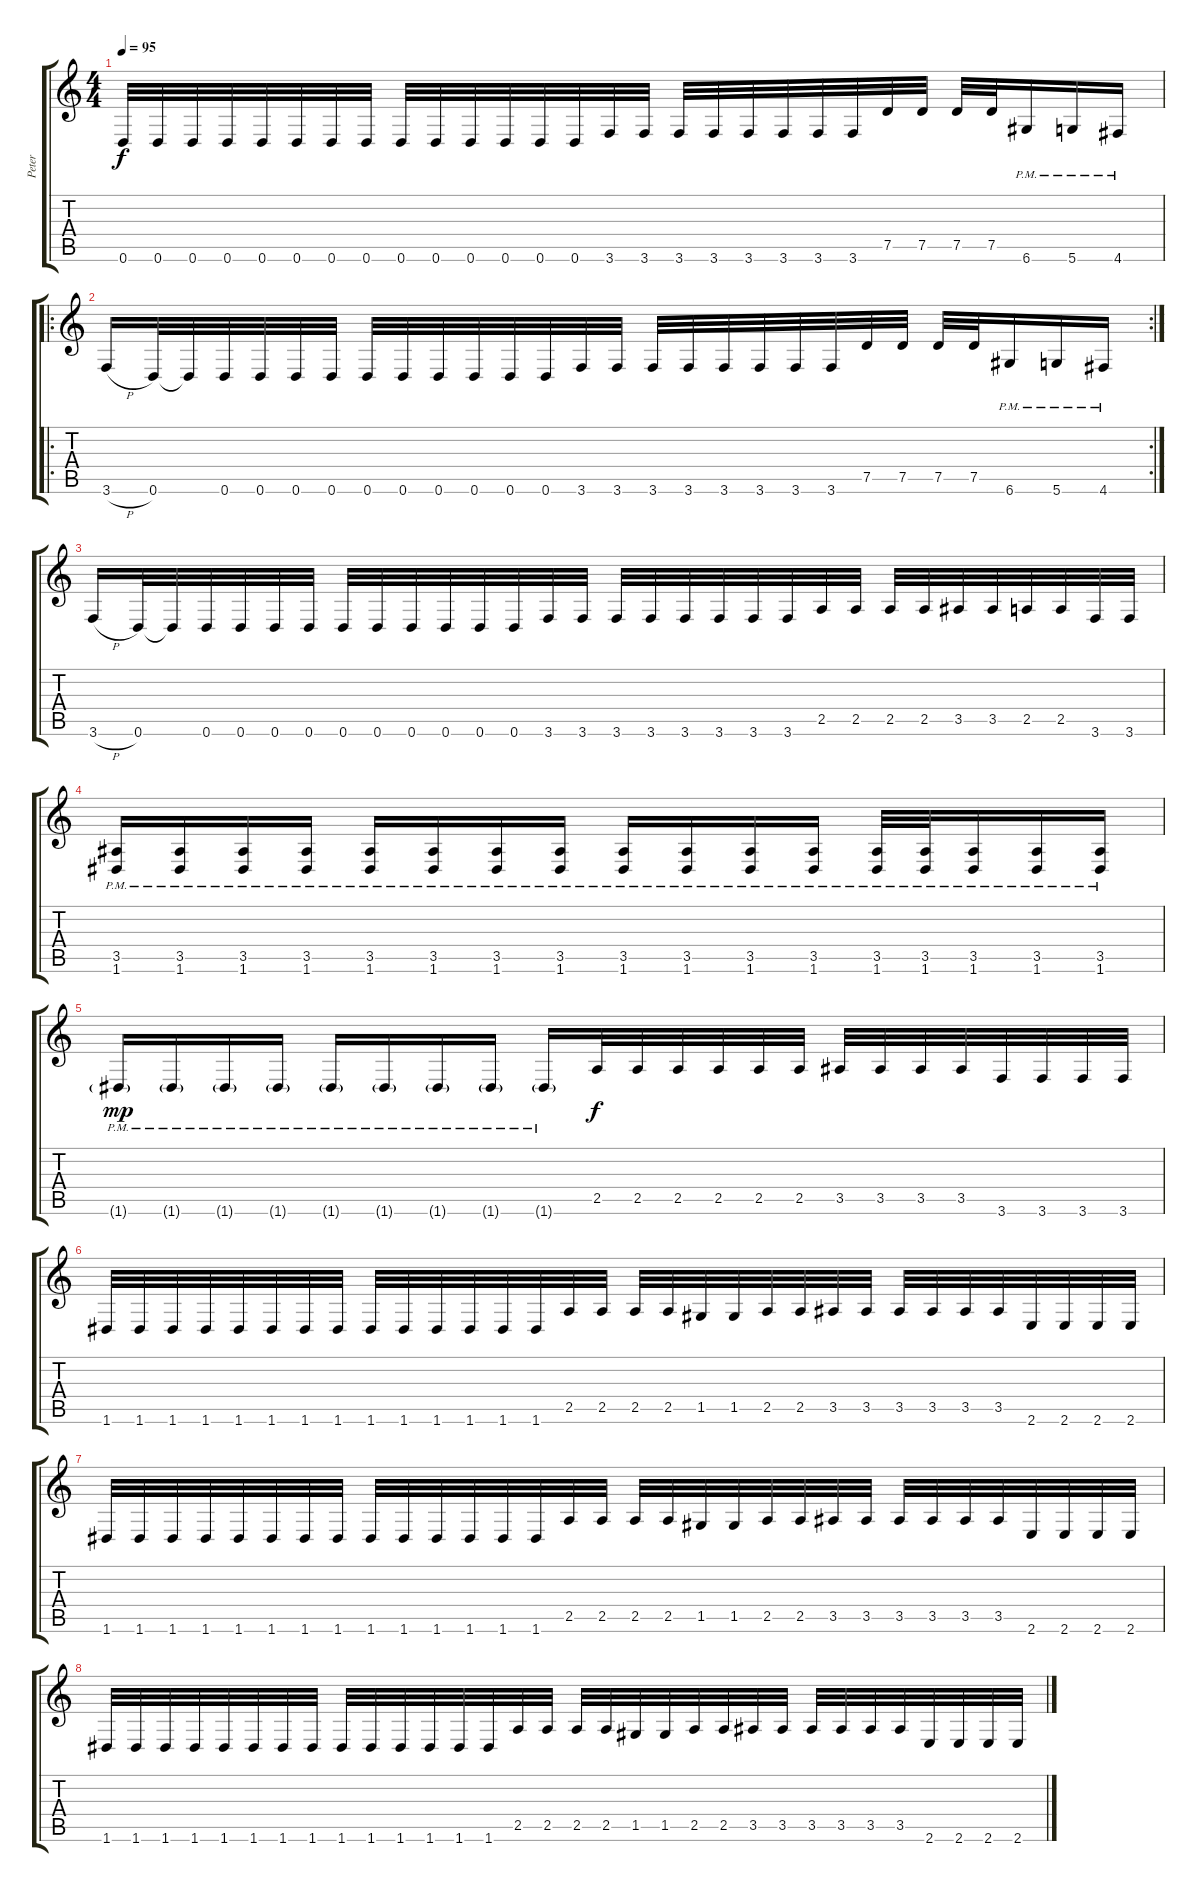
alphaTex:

\track ("Peter" "Peter") {instrument overdrivenguitar}
\staff {score tabs}
\tuning (D4 A3 F3 C3 G2 D2) {hide}
\ts (4 4)
\tempo 95
\clef g2
\ks c
0.6.32{dy f} 0.6.32 0.6.32 0.6.32 0.6.32 0.6.32 0.6.32 0.6.32 0.6.32 0.6.32 0.6.32 0.6.32 0.6.32 0.6.32 3.6.32 3.6.32 3.6.32 3.6.32 3.6.32 3.6.32 3.6.32 3.6.32 7.5.32 7.5.32 7.5.32 7.5.32 6.6{pm}.16 5.6{pm}.16 4.6{pm}.16 |
\ro
\rc 2
3.6{h}.16 0.6.32 0.6{t}.32 0.6.32 0.6.32 0.6.32 0.6.32 0.6.32 0.6.32 0.6.32 0.6.32 0.6.32 0.6.32 3.6.32 3.6.32 3.6.32 3.6.32 3.6.32 3.6.32 3.6.32 3.6.32 7.5.32 7.5.32 7.5.32 7.5.32 6.6{pm}.16 5.6{pm}.16 4.6{pm}.16 |
3.6{h}.16 0.6.32 0.6{t}.32 0.6.32 0.6.32 0.6.32 0.6.32 0.6.32 0.6.32 0.6.32 0.6.32 0.6.32 0.6.32 3.6.32 3.6.32 3.6.32 3.6.32 3.6.32 3.6.32 3.6.32 3.6.32 2.5.32 2.5.32 2.5.32 2.5.32 3.5.32 3.5.32 2.5.32 2.5.32 3.6.32 3.6.32 |
(3.5{pm} 1.6{pm}).16 (3.5{pm} 1.6{pm}).16 (3.5{pm} 1.6{pm}).16 (3.5{pm} 1.6{pm}).16 (3.5{pm} 1.6{pm}).16 (3.5{pm} 1.6{pm}).16 (3.5{pm} 1.6{pm}).16 (3.5{pm} 1.6{pm}).16 (3.5{pm} 1.6{pm}).16 (3.5{pm} 1.6{pm}).16 (3.5{pm} 1.6{pm}).16 (3.5{pm} 1.6{pm}).16 (3.5{pm} 1.6{pm}).32 (3.5{pm} 1.6{pm}).32 (3.5{pm} 1.6{pm}).16 (3.5{pm} 1.6{pm}).16 (3.5{pm} 1.6{pm}).16 |
1.6{g pm}.16{dy mp} 1.6{g pm}.16 1.6{g pm}.16 1.6{g pm}.16 1.6{g pm}.16 1.6{g pm}.16 1.6{g pm}.16 1.6{g pm}.16 1.6{g pm}.16 2.5.32{dy f} 2.5.32 2.5.32 2.5.32 2.5.32 2.5.32 3.5.32 3.5.32 3.5.32 3.5.32 3.6.32 3.6.32 3.6.32 3.6.32 |
1.6.32 1.6.32 1.6.32 1.6.32 1.6.32 1.6.32 1.6.32 1.6.32 1.6.32 1.6.32 1.6.32 1.6.32 1.6.32 1.6.32 2.5.32 2.5.32 2.5.32 2.5.32 1.5.32 1.5.32 2.5.32 2.5.32 3.5.32 3.5.32 3.5.32 3.5.32 3.5.32 3.5.32 2.6.32 2.6.32 2.6.32 2.6.32 |
1.6.32 1.6.32 1.6.32 1.6.32 1.6.32 1.6.32 1.6.32 1.6.32 1.6.32 1.6.32 1.6.32 1.6.32 1.6.32 1.6.32 2.5.32 2.5.32 2.5.32 2.5.32 1.5.32 1.5.32 2.5.32 2.5.32 3.5.32 3.5.32 3.5.32 3.5.32 3.5.32 3.5.32 2.6.32 2.6.32 2.6.32 2.6.32 |
1.6.32 1.6.32 1.6.32 1.6.32 1.6.32 1.6.32 1.6.32 1.6.32 1.6.32 1.6.32 1.6.32 1.6.32 1.6.32 1.6.32 2.5.32 2.5.32 2.5.32 2.5.32 1.5.32 1.5.32 2.5.32 2.5.32 3.5.32 3.5.32 3.5.32 3.5.32 3.5.32 3.5.32 2.6.32 2.6.32 2.6.32 2.6.32
